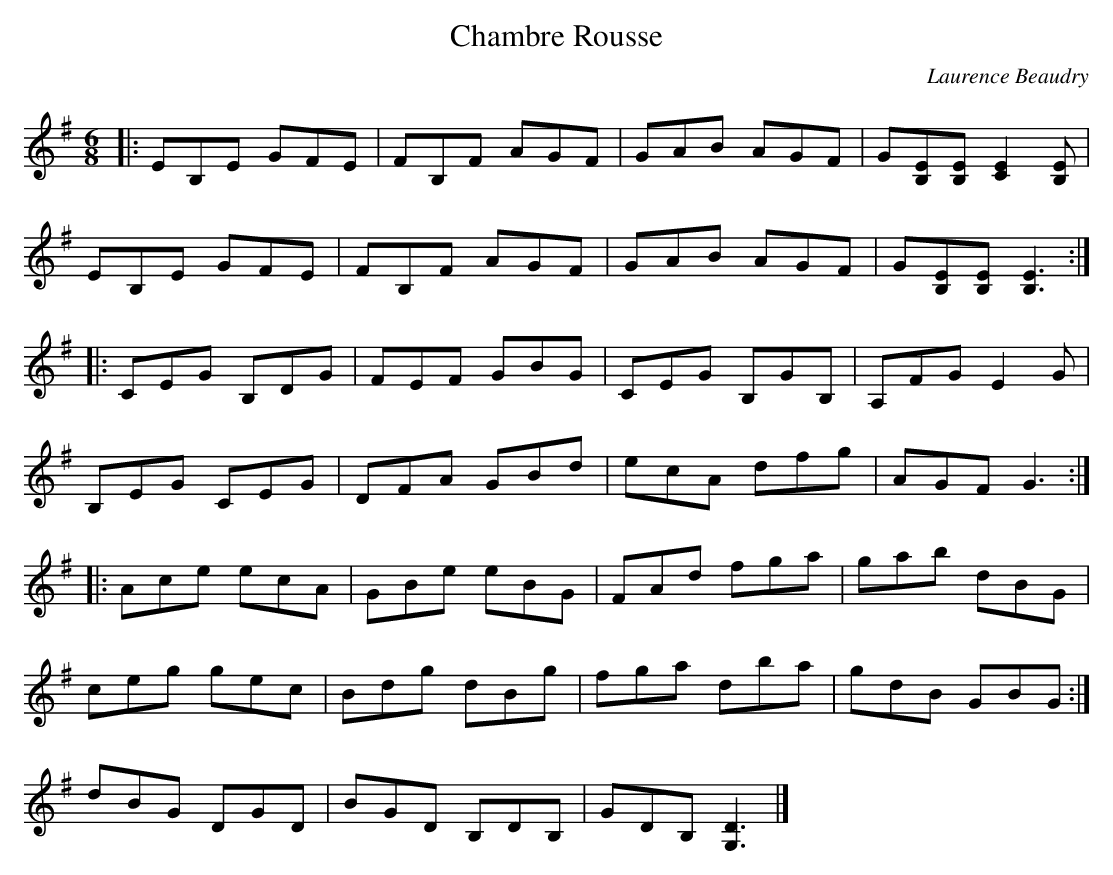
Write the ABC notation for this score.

X:1'1'
T:Chambre Rousse
C:Laurence Beaudry
M:6/8
L:1/8
K:Emin
|: EB,E GFE | FB,F AGF | GAB AGF | G[EB,][EB,] [E2C2][EB,] |
EB,E GFE | FB,F AGF | GAB AGF | G[EB,][EB,] [E3B,3] ::
CEG B,DG | FEF GBG | CEG B,GB, | A,FG E2G |
B,EG CEG | DFA GBd | ecA dfg | AGF G3 ::
Ace ecA | GBe eBG | FAd fga | gab dBG |
ceg gec | Bdg dBg | fga dba | gdB GBG :|
dBG DGD | BGD B,DB, | GDB, [D3G,3] |]
